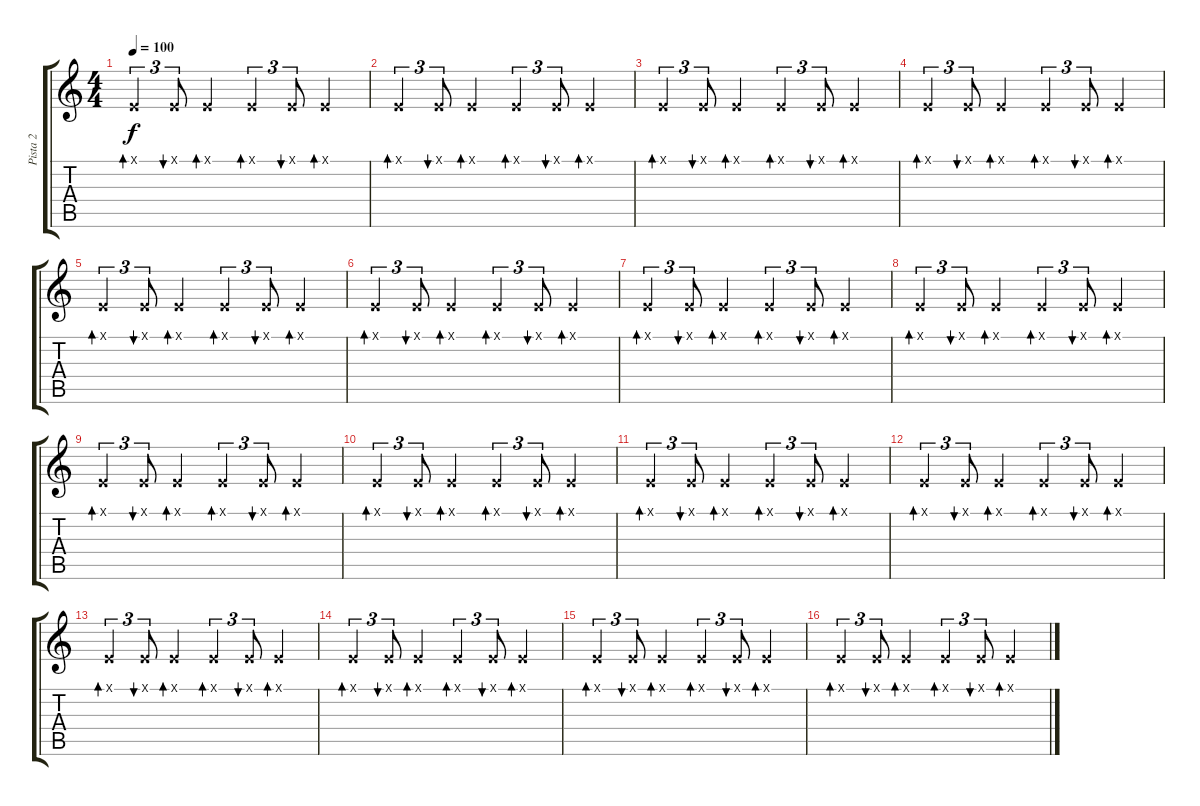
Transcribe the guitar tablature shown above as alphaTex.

\track ("Pista 2" "Pista 2") {instrument woodblock}
\staff {score tabs}
\tuning (E4 B3 G3 D3 A2 E2) {hide}
\ts (4 4)
\tempo 100
\clef g2
\ks c
0.1{x}.4{tu (3 2) bd 30 dy f} 0.1{x}.8{tu (3 2) bu 30} 0.1{x}.4{bd 30} 0.1{x}.4{tu (3 2) bd 30} 0.1{x}.8{tu (3 2) bu 30} 0.1{x}.4{bd 30} |
0.1{x}.4{tu (3 2) bd 30} 0.1{x}.8{tu (3 2) bu 30} 0.1{x}.4{bd 30} 0.1{x}.4{tu (3 2) bd 30} 0.1{x}.8{tu (3 2) bu 30} 0.1{x}.4{bd 30} |
0.1{x}.4{tu (3 2) bd 30} 0.1{x}.8{tu (3 2) bu 30} 0.1{x}.4{bd 30} 0.1{x}.4{tu (3 2) bd 30} 0.1{x}.8{tu (3 2) bu 30} 0.1{x}.4{bd 30} |
0.1{x}.4{tu (3 2) bd 30} 0.1{x}.8{tu (3 2) bu 30} 0.1{x}.4{bd 30} 0.1{x}.4{tu (3 2) bd 30} 0.1{x}.8{tu (3 2) bu 30} 0.1{x}.4{bd 30} |
0.1{x}.4{tu (3 2) bd 30} 0.1{x}.8{tu (3 2) bu 30} 0.1{x}.4{bd 30} 0.1{x}.4{tu (3 2) bd 30} 0.1{x}.8{tu (3 2) bu 30} 0.1{x}.4{bd 30} |
0.1{x}.4{tu (3 2) bd 30} 0.1{x}.8{tu (3 2) bu 30} 0.1{x}.4{bd 30} 0.1{x}.4{tu (3 2) bd 30} 0.1{x}.8{tu (3 2) bu 30} 0.1{x}.4{bd 30} |
0.1{x}.4{tu (3 2) bd 30} 0.1{x}.8{tu (3 2) bu 30} 0.1{x}.4{bd 30} 0.1{x}.4{tu (3 2) bd 30} 0.1{x}.8{tu (3 2) bu 30} 0.1{x}.4{bd 30} |
0.1{x}.4{tu (3 2) bd 30} 0.1{x}.8{tu (3 2) bu 30} 0.1{x}.4{bd 30} 0.1{x}.4{tu (3 2) bd 30} 0.1{x}.8{tu (3 2) bu 30} 0.1{x}.4{bd 30} |
0.1{x}.4{tu (3 2) bd 30} 0.1{x}.8{tu (3 2) bu 30} 0.1{x}.4{bd 30} 0.1{x}.4{tu (3 2) bd 30} 0.1{x}.8{tu (3 2) bu 30} 0.1{x}.4{bd 30} |
0.1{x}.4{tu (3 2) bd 30} 0.1{x}.8{tu (3 2) bu 30} 0.1{x}.4{bd 30} 0.1{x}.4{tu (3 2) bd 30} 0.1{x}.8{tu (3 2) bu 30} 0.1{x}.4{bd 30} |
0.1{x}.4{tu (3 2) bd 30} 0.1{x}.8{tu (3 2) bu 30} 0.1{x}.4{bd 30} 0.1{x}.4{tu (3 2) bd 30} 0.1{x}.8{tu (3 2) bu 30} 0.1{x}.4{bd 30} |
0.1{x}.4{tu (3 2) bd 30} 0.1{x}.8{tu (3 2) bu 30} 0.1{x}.4{bd 30} 0.1{x}.4{tu (3 2) bd 30} 0.1{x}.8{tu (3 2) bu 30} 0.1{x}.4{bd 30} |
0.1{x}.4{tu (3 2) bd 30} 0.1{x}.8{tu (3 2) bu 30} 0.1{x}.4{bd 30} 0.1{x}.4{tu (3 2) bd 30} 0.1{x}.8{tu (3 2) bu 30} 0.1{x}.4{bd 30} |
0.1{x}.4{tu (3 2) bd 30} 0.1{x}.8{tu (3 2) bu 30} 0.1{x}.4{bd 30} 0.1{x}.4{tu (3 2) bd 30} 0.1{x}.8{tu (3 2) bu 30} 0.1{x}.4{bd 30} |
0.1{x}.4{tu (3 2) bd 30} 0.1{x}.8{tu (3 2) bu 30} 0.1{x}.4{bd 30} 0.1{x}.4{tu (3 2) bd 30} 0.1{x}.8{tu (3 2) bu 30} 0.1{x}.4{bd 30} |
0.1{x}.4{tu (3 2) bd 30} 0.1{x}.8{tu (3 2) bu 30} 0.1{x}.4{bd 30} 0.1{x}.4{tu (3 2) bd 30} 0.1{x}.8{tu (3 2) bu 30} 0.1{x}.4{bd 30}
